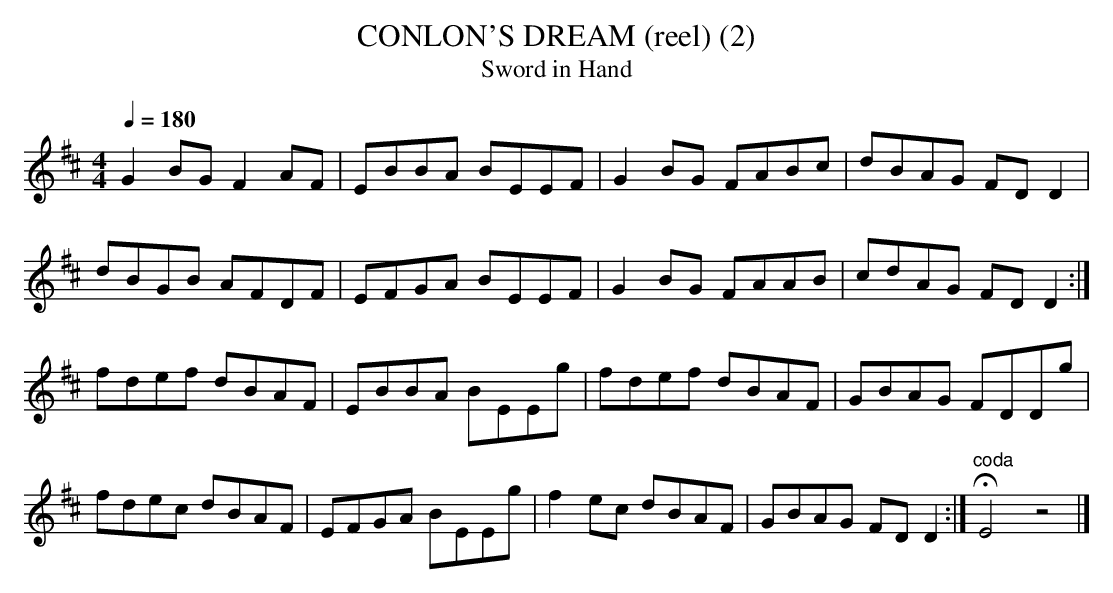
X:1
T:CONLON'S DREAM (reel) (2)
T:Sword in Hand
Q:1/4=180
M:4/4
L:1/8
K:D
G2BG F2AF|EBBA BEEF|G2BG FABc|dBAG FDD2|
dBGB AFDF|EFGA BEEF|G2BG FAAB|cdAG FDD2 :|
fdef dBAF|EBBA BEEg|fdef dBAF|GBAG FDDg|
fdec dBAF|EFGA BEEg|f2ec dBAF|GBAG FDD2 :|"^coda"HE4z4|]
